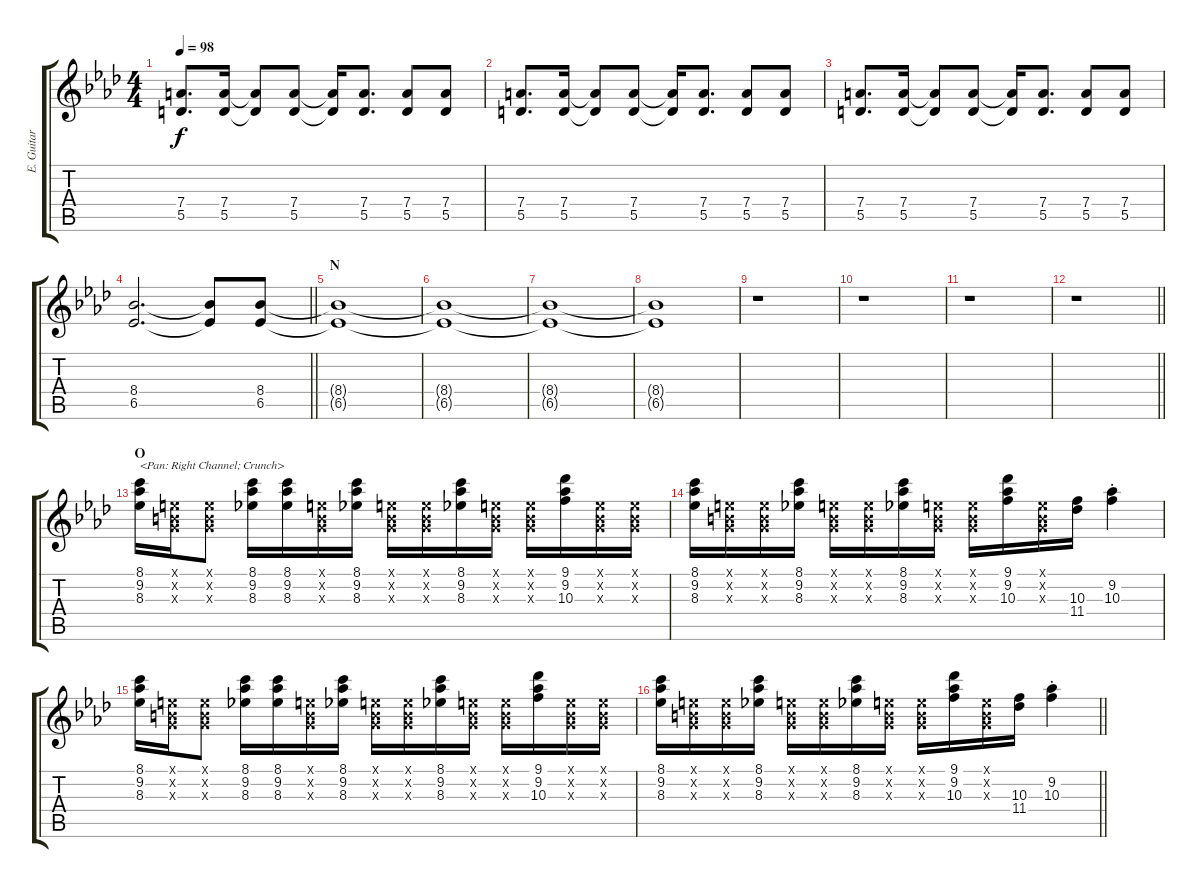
\track ("E. Guitar I" "E. Guitar ") {instrument overdrivenguitar}
\staff {score tabs}
\tuning (E4 B3 G3 D3 A2 E2) {hide}
\ts (4 4)
\tempo 98
\clef g2
\ks ab
(7.4 5.5).8{d dy f} (7.4 5.5).16 (7.4{t} 5.5{t}).8 (7.4 5.5).8 (7.4{t} 5.5{t}).16 (7.4 5.5).8{d} (7.4 5.5).8 (7.4 5.5).8 |
(7.4 5.5).8{d} (7.4 5.5).16 (7.4{t} 5.5{t}).8 (7.4 5.5).8 (7.4{t} 5.5{t}).16 (7.4 5.5).8{d} (7.4 5.5).8 (7.4 5.5).8 |
(7.4 5.5).8{d} (7.4 5.5).16 (7.4{t} 5.5{t}).8 (7.4 5.5).8 (7.4{t} 5.5{t}).16 (7.4 5.5).8{d} (7.4 5.5).8 (7.4 5.5).8 |
\barLineRight lightlight
(8.4 6.5).2{d} (8.4{t} 6.5{t}).8 (8.4 6.5).8 |
\section ("" "N")
(8.4{t} 6.5{t}).1 |
(8.4{t} 6.5{t}).1 |
(8.4{t} 6.5{t}).1 |
(8.4{t} 6.5{t}).1 |
r.1 |
r.1 |
r.1 |
\barLineRight lightlight
r.1 |
\section ("" "O")
(8.1 9.2 8.3).16{txt "<Pan: Right Channel; Crunch>" balance 15} (0.1{x} 0.2{x} 0.3{x}).16 (0.1{x} 0.2{x} 0.3{x}).8 (8.1 9.2 8.3).16 (8.1 9.2 8.3).16 (0.1{x} 0.2{x} 0.3{x}).16 (8.1 9.2 8.3).16 (0.1{x} 0.2{x} 0.3{x}).16 (0.1{x} 0.2{x} 0.3{x}).16 (8.1 9.2 8.3).16 (0.1{x} 0.2{x} 0.3{x}).16 (0.1{x} 0.2{x} 0.3{x}).16 (9.1 9.2 10.3).16 (0.1{x} 0.2{x} 0.3{x}).16 (0.1{x} 0.2{x} 0.3{x}).16 |
(8.1 9.2 8.3).16 (0.1{x} 0.2{x} 0.3{x}).16 (0.1{x} 0.2{x} 0.3{x}).16 (8.1 9.2 8.3).16 (0.1{x} 0.2{x} 0.3{x}).16 (0.1{x} 0.2{x} 0.3{x}).16 (8.1 9.2 8.3).16 (0.1{x} 0.2{x} 0.3{x}).16 (0.1{x} 0.2{x} 0.3{x}).16 (9.1 9.2 10.3).16 (0.1{x} 0.2{x} 0.3{x}).16 (10.3 11.4).16 (9.2{st} 10.3{st}).4 |
(8.1 9.2 8.3).16 (0.1{x} 0.2{x} 0.3{x}).16 (0.1{x} 0.2{x} 0.3{x}).8 (8.1 9.2 8.3).16 (8.1 9.2 8.3).16 (0.1{x} 0.2{x} 0.3{x}).16 (8.1 9.2 8.3).16 (0.1{x} 0.2{x} 0.3{x}).16 (0.1{x} 0.2{x} 0.3{x}).16 (8.1 9.2 8.3).16 (0.1{x} 0.2{x} 0.3{x}).16 (0.1{x} 0.2{x} 0.3{x}).16 (9.1 9.2 10.3).16 (0.1{x} 0.2{x} 0.3{x}).16 (0.1{x} 0.2{x} 0.3{x}).16 |
\barLineRight lightlight
(8.1 9.2 8.3).16 (0.1{x} 0.2{x} 0.3{x}).16 (0.1{x} 0.2{x} 0.3{x}).16 (8.1 9.2 8.3).16 (0.1{x} 0.2{x} 0.3{x}).16 (0.1{x} 0.2{x} 0.3{x}).16 (8.1 9.2 8.3).16 (0.1{x} 0.2{x} 0.3{x}).16 (0.1{x} 0.2{x} 0.3{x}).16 (9.1 9.2 10.3).16 (0.1{x} 0.2{x} 0.3{x}).16 (10.3 11.4).16 (9.2{st} 10.3{st}).4
